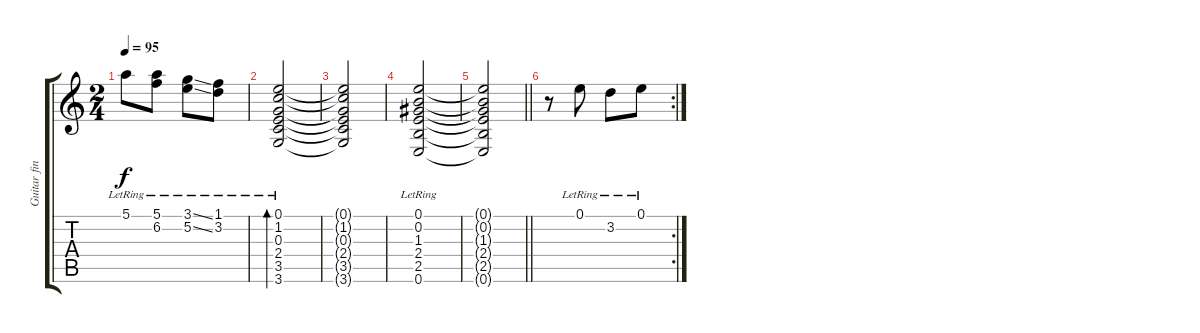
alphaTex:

\track ("Guitar fingerstyle" "Guitar fin") {instrument acousticguitarnylon}
\staff {score tabs}
\tuning (E4 B3 G3 D3 A2 E2) {hide}
\ts (2 4)
\tempo 95
\clef g2
\ks c
5.1{lr}.8{dy f} (5.1{lr} 6.2{lr}).8 (3.1{ss lr} 5.2{ss lr}).8 (1.1{lr} 3.2{lr}).8 |
(0.1{lr} 1.2{lr} 0.3{lr} 2.4{lr} 3.5{lr} 3.6{lr}).2{bd 120} |
(0.1{t} 1.2{t} 0.3{t} 2.4{t} 3.5{t} 3.6{t}).2 |
(0.1{lr} 0.2{lr} 1.3{lr} 2.4{lr} 2.5{lr} 0.6{lr}).2 |
\barLineRight lightlight
(0.1{t} 0.2{t} 1.3{t} 2.4{t} 2.5{t} 0.6{t}).2 |
\rc 2
\section ("" "")
r.8 0.1{lr}.8 3.2{lr}.8 0.1{lr}.8
